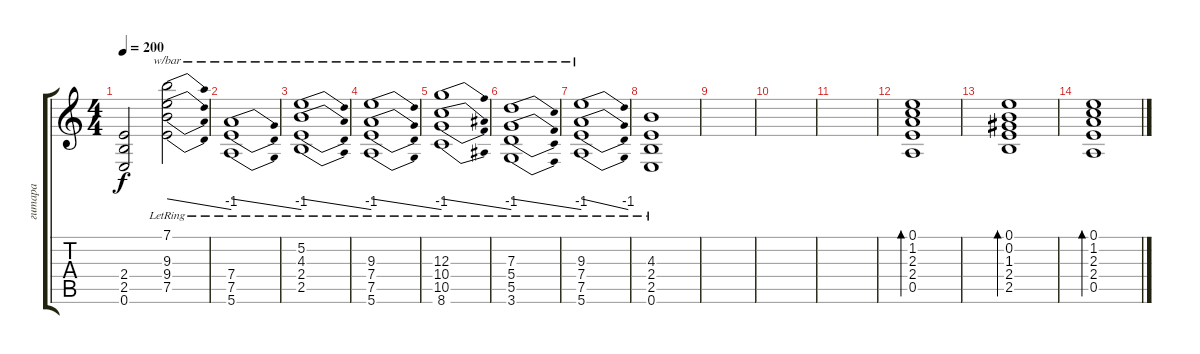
\track ("гитара" "гитара") {instrument distortionguitar}
\staff {score tabs}
\tuning (E4 B3 G3 D3 A2 E2) {hide}
\ts (4 4)
\tempo 200
\clef g2
\ks c
(2.4{t} 2.5{t} 0.6{t}).2{dy f} (7.1{lr} 9.3{lr} 9.4{lr} 7.5{lr}).2{tbe (dive default 0 0 60 -4)} |
(7.4{lr} 7.5{lr} 5.6{lr}).1{tbe (dive default 0 0 60 -4)} |
(5.2 4.3 2.4{lr} 2.5{lr}).1{tbe (dive default 0 0 60 -4)} |
(9.3 7.4{lr} 7.5{lr} 5.6{lr}).1{tbe (dive default 0 0 60 -4)} |
(12.3 10.4{lr} 10.5{lr} 8.6{lr}).1{tbe (dive default 0 0 60 -4)} |
(7.3 5.4{lr} 5.5{lr} 3.6{lr}).1{tbe (dive default 0 0 60 -4)} |
(9.3 7.4{lr} 7.5{lr} 5.6{lr}).1{tbe (dive default 0 0 60 -4)} |
(4.3 2.4{lr} 2.5{lr} 0.6{lr}).1 |
|
|
|
(0.1 1.2 2.3 2.4 0.5).1{bd 480 volume 10 instrument harpsichord} |
(0.1 0.2 1.3 2.4 2.5).1{bd 480} |
(0.1 1.2 2.3 2.4 0.5).1{bd 480}
